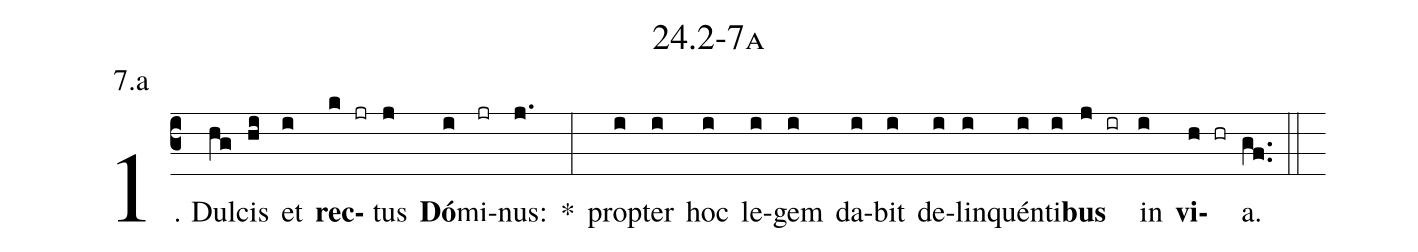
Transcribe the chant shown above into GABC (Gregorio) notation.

name: 24.2-7a;
annotation: 7.a;
%%
(c3)1. Dul(hg)cis(hi) et(i) <b>rec</b>(k jr)tus(j) <b>Dó</b>(i)mi(jr)nus:(j.) *(:) prop(i)ter(i) hoc(i) le(i)gem(i) da(i)bit(i) de(i)lin(i)quén(i)ti(i)<b>bus</b>(j ir) in(i) <b>vi</b>(h hr)a.(gf..) (::)


%E(i) u(i) o(j) u(i) a(h) e.(gf..) (::)
